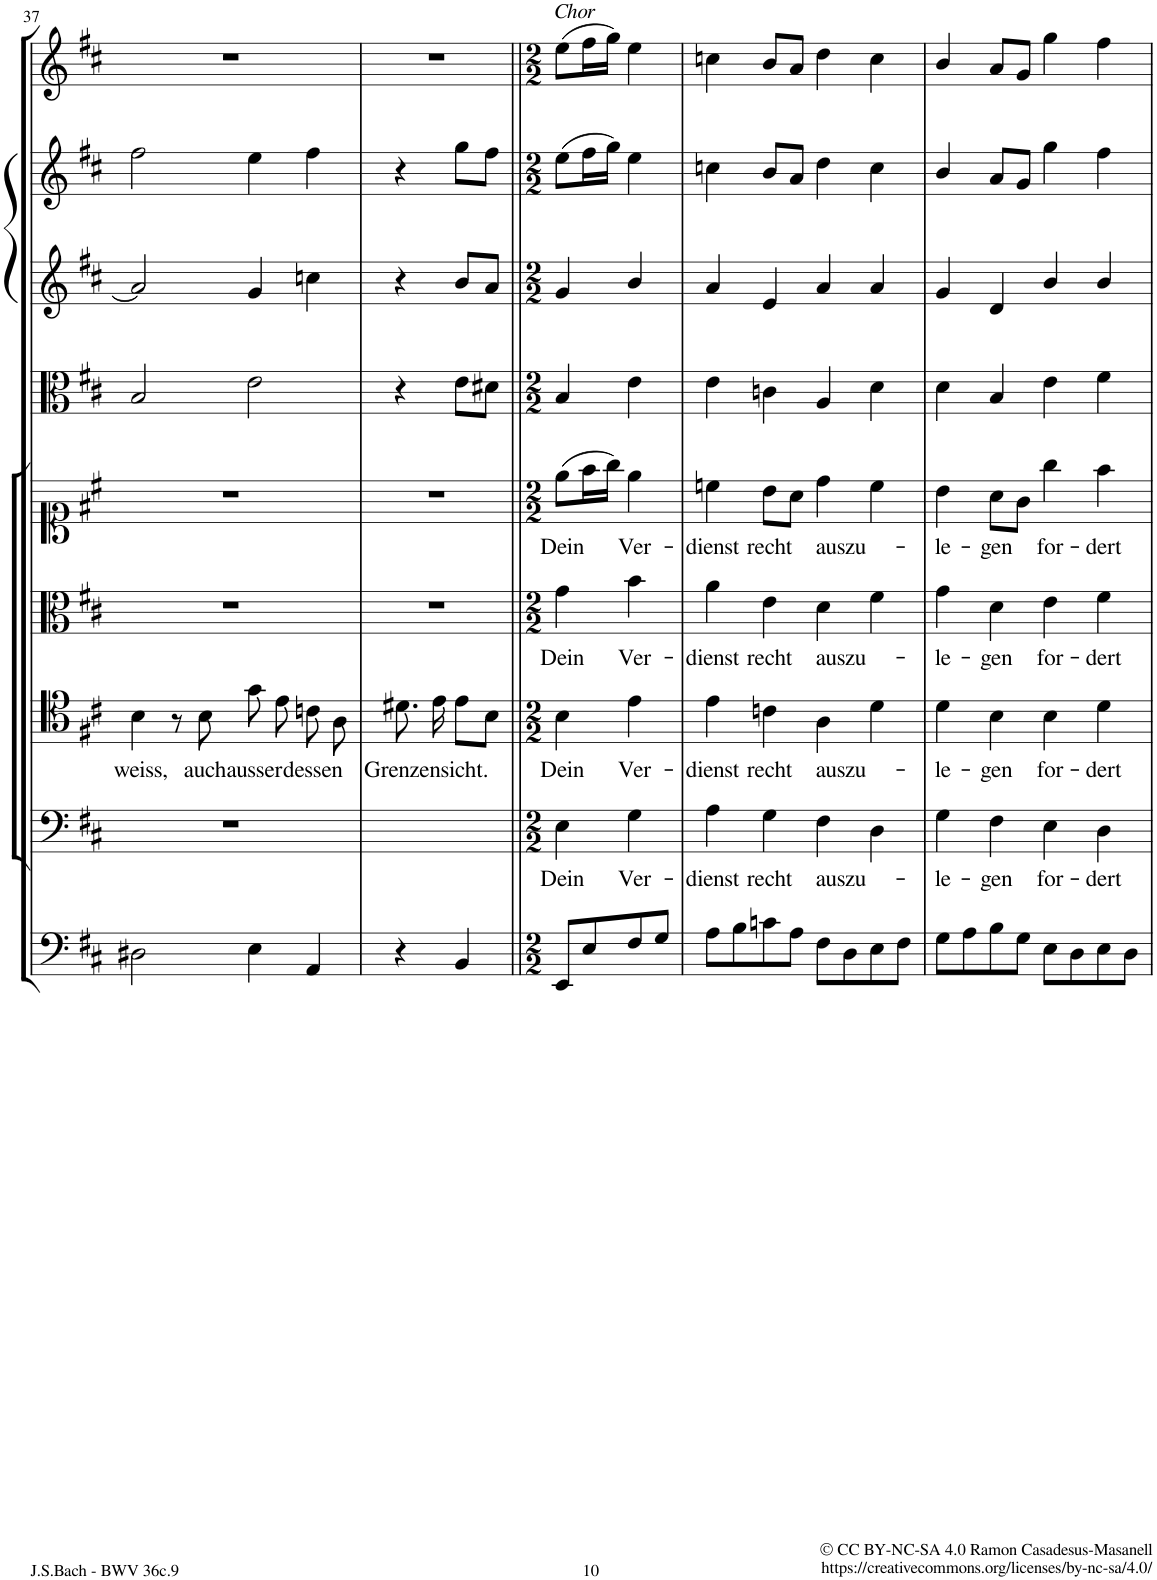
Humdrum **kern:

**kern	**kern	**text	**kern	**text	**kern	**text	**kern	**text	**kern	**kern	**kern	**kern
*part9	*part8	*part8	*part7	*part7	*part6	*part6	*part5	*part5	*part4	*part3	*part2	*part1
*staff9	*staff8	*staff8	*staff7	*staff7	*staff6	*staff6	*staff5	*staff5	*staff4	*staff3	*staff2	*staff1
*I"Continuo	*I"Basso	*	*I"Tenore	*	*I"Alto	*	*I"Soprano	*	*I"Viola	*I"Violino II	*I"Violino I	*I"Oboe d'amore
*	*	*	*	*	*	*	*	*	*I'Vla	*I'Vln	*I'Vln	*I'Ob
!!LO:PB:g=z
*clefF4	*clefF4	*	*clefC4	*	*clefC3	*	*clefC1	*	*clefC3	*clefG2	*clefG2	*clefG2
*k[f#c#]	*k[f#c#]	*	*k[f#c#]	*	*k[f#c#]	*	*k[f#c#]	*	*k[f#c#]	*k[f#c#]	*k[f#c#]	*k[f#c#]
*M4/4	*M4/4	*	*M4/4	*	*M4/4	*	*M4/4	*	*M4/4	*M4/4	*M4/4	*M4/4
*met(c)	*met(c)	*	*met(c)	*	*met(c)	*	*met(c)	*	*met(c)	*met(c)	*met(c)	*met(c)
=37	=37	=37	=37	=37	=37	=37	=37	=37	=37	=37	=37	=37
!	!	!	!	!LO:LY:b	!	!	!	!	!	!	!	!
2D#X\	1r	.	4B\	weiss,	1r	.	1r	.	2B/	2a/]	2ff#\	1r
.	.	.	8r	.	.	.	.	.	.	.	.	.
!	!	!	!	!LO:LY:b	!	!	!	!	!	!	!	!
.	.	.	8B\	auch	.	.	.	.	.	.	.	.
!	!	!	!	!LO:LY:b	!	!	!	!	!	!	!	!
4E\	.	.	8g\	ausser	.	.	.	.	2e\	4g/	4ee\	.
.	.	.	8e\	.	.	.	.	.	.	.	.	.
!	!	!	!	!LO:LY:b	!	!	!	!	!	!	!	!
4AA/	.	.	8cn\	dessen	.	.	.	.	.	4ccn\	4ff#\	.
.	.	.	8A\	.	.	.	.	.	.	.	.	.
=38	=38	=38	=38	=38	=38	=38	=38	=38	=38	=38	=38	=38
!	!	!	!	!LO:LY:b	!	!	!	!	!	!	!	!
4r	2ryy	.	8.d#X\	Grenzen	1r	.	1r	.	4r	4r	4r	1r
.	.	.	16e\	.	.	.	.	.	.	.	.	.
!	!	!	!	!LO:LY:b	!	!	!	!	!	!	!	!
4BB/	.	.	8e\L	sicht.	.	.	.	.	8e\L	8b/L	8gg\L	.
.	.	.	8B\J	.	.	.	.	.	8d#X\J	8a/J	8ff#\J	.
2ryy	2ryy	.	2ryy	.	.	.	.	.	2ryy	2ryy	2ryy	.
=39||	=39||	=39||	=39||	=39||	=39||	=39||	=39||	=39||	=39||	=39||	=39||	=39||
*M2/2	*M2/2	*	*M2/2	*	*M2/2	*	*M2/2	*	*M2/2	*M2/2	*M2/2	*M2/2
!	!	!	!	!	!	!	!	!	!	!	!	!LO:TX:a:i:t=Chor
!	!	!LO:LY:b	!	!LO:LY:b	!	!LO:LY:b	!	!LO:LY:b	!	!	!	!
8EE/L	4E\	Dein	4B\	Dein	4g\	Dein	(8ee\L	Dein	4B/	4g/	(8ee\L	(8ee\L
8E/	.	.	.	.	.	.	16ff#\L	.	.	.	16ff#\L	16ff#\L
.	.	.	.	.	.	.	16gg\JJ)	.	.	.	16gg\JJ)	16gg\JJ)
!	!	!LO:LY:b	!	!LO:LY:b	!	!LO:LY:b	!	!LO:LY:b	!	!	!	!
8F#/	4G\	Ver-	4e\	Ver-	4b\	Ver-	4ee\	Ver-	4e\	4b/	4ee\	4ee\
8G/J	.	.	.	.	.	.	.	.	.	.	.	.
=40	=40	=40	=40	=40	=40	=40	=40	=40	=40	=40	=40	=40
!	!	!LO:LY:b	!	!LO:LY:b	!	!LO:LY:b	!	!LO:LY:b	!	!	!	!
8A\L	4A\	-dienst	4e\	-dienst	4a\	-dienst	4ccn\	-dienst	4e\	4a/	4ccn\	4ccn\
8B\	.	.	.	.	.	.	.	.	.	.	.	.
!	!	!LO:LY:b	!	!LO:LY:b	!	!LO:LY:b	!	!LO:LY:b	!	!	!	!
8cn\	4G\	recht	4cn\	recht	4e\	recht	8b\L	recht	4cn\	4e/	8b/L	8b/L
8A\J	.	.	.	.	.	.	8a\J	.	.	.	8a/J	8a/J
!	!	!LO:LY:b	!	!LO:LY:b	!	!LO:LY:b	!	!LO:LY:b	!	!	!	!
8F#\L	4F#\	auszu-	4A\	auszu-	4d\	auszu-	4dd\	auszu-	4A/	4a/	4dd\	4dd\
8D\	.	.	.	.	.	.	.	.	.	.	.	.
8E\	4D\	.	4d\	.	4f#\	.	4cc\	.	4d\	4a/	4cc\	4cc\
8F#\J	.	.	.	.	.	.	.	.	.	.	.	.
=41	=41	=41	=41	=41	=41	=41	=41	=41	=41	=41	=41	=41
!	!	!LO:LY:b	!	!LO:LY:b	!	!LO:LY:b	!	!LO:LY:b	!	!	!	!
8G\L	4G\	-le-	4d\	-le-	4g\	-le-	4b\	-le-	4d\	4g/	4b/	4b/
8A\	.	.	.	.	.	.	.	.	.	.	.	.
!	!	!LO:LY:b	!	!LO:LY:b	!	!LO:LY:b	!	!LO:LY:b	!	!	!	!
8B\	4F#\	-gen	4B\	-gen	4d\	-gen	8a\L	-gen	4B/	4d/	8a/L	8a/L
8G\J	.	.	.	.	.	.	8g\J	.	.	.	8g/J	8g/J
!	!	!LO:LY:b	!	!LO:LY:b	!	!LO:LY:b	!	!LO:LY:b	!	!	!	!
8E\L	4E\	for-	4B\	for-	4e\	for-	4gg\	for-	4e\	4b/	4gg\	4gg\
8D\	.	.	.	.	.	.	.	.	.	.	.	.
!	!	!LO:LY:b	!	!LO:LY:b	!	!LO:LY:b	!	!LO:LY:b	!	!	!	!
8E\	4D\	-dert	4d\	-dert	4f#\	-dert	4ff#\	-dert	4f#\	4b/	4ff#\	4ff#\
8D\J	.	.	.	.	.	.	.	.	.	.	.	.
=	=	=	=	=	=	=	=	=	=	=	=	=
*-	*-	*-	*-	*-	*-	*-	*-	*-	*-	*-	*-	*-
